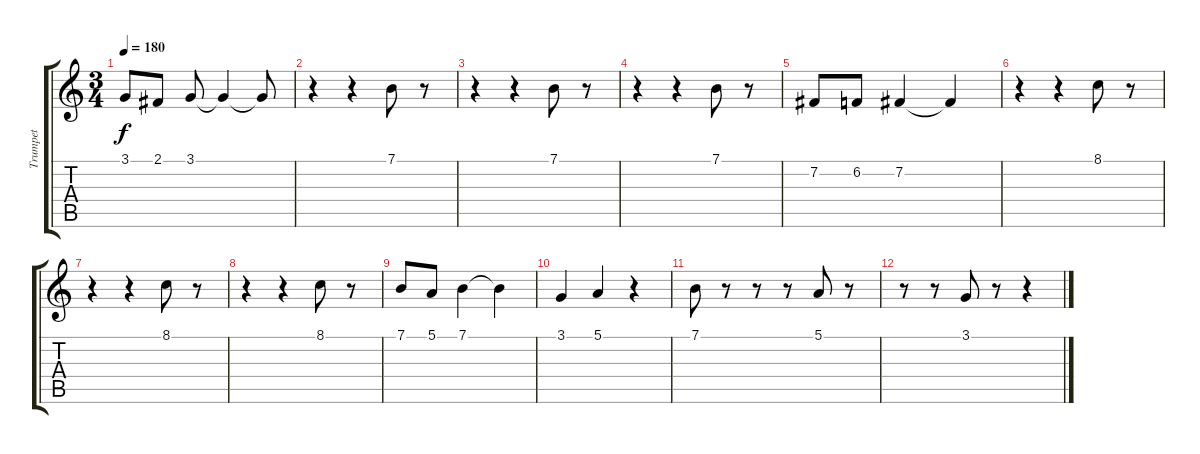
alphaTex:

\track ("Trumpet" "Trumpet") {instrument trumpet}
\staff {score tabs}
\tuning (E4 B3 G3 D3 A2 E2) {hide}
\ts (3 4)
\tempo 180
\clef g2
\ks c
3.1.8{dy f} 2.1.8 3.1.8 3.1{t}.4 3.1{t}.8 |
r.4 r.4 7.1.8 r.8 |
r.4 r.4 7.1.8 r.8 |
r.4 r.4 7.1.8 r.8 |
7.2.8 6.2.8 7.2.4 7.2{t}.4 |
r.4 r.4 8.1.8 r.8 |
r.4 r.4 8.1.8 r.8 |
r.4 r.4 8.1.8 r.8 |
7.1.8 5.1.8 7.1.4 7.1{t}.4 |
3.1.4 5.1.4 r.4 |
7.1.8 r.8 r.8 r.8 5.1.8 r.8 |
r.8 r.8 3.1.8 r.8 r.4
